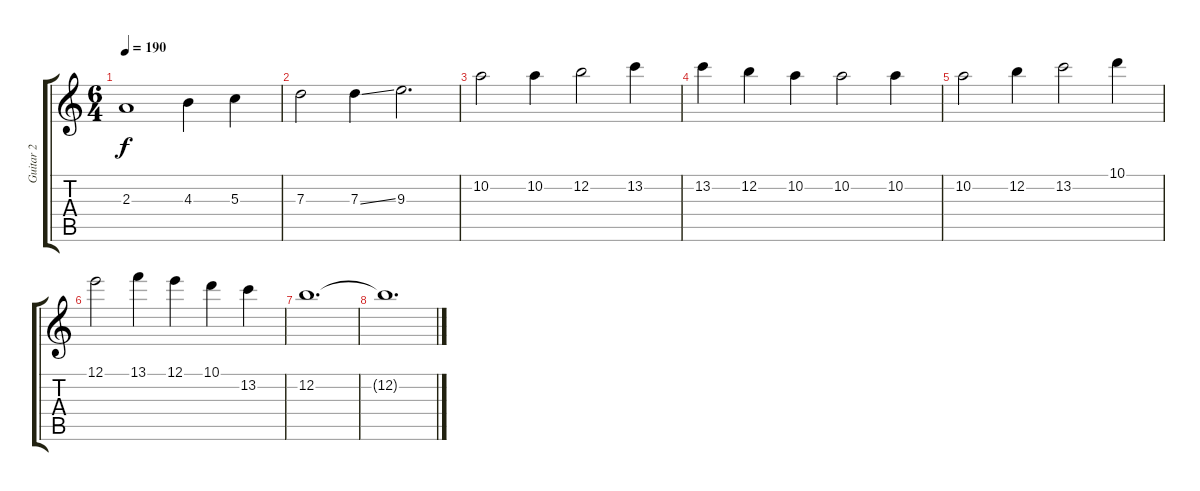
\track ("Guitar 2" "Guitar 2") {instrument electricguitarjazz}
\staff {score tabs}
\tuning (E4 B3 G3 D3 A2 E2) {hide}
\ts (6 4)
\tempo 190
\clef g2
\ks c
2.3.1{dy f} 4.3.4 5.3.4 |
7.3.2 7.3{ss}.4 9.3.2{d} |
10.2.2 10.2.4 12.2.2 13.2.4 |
13.2.4 12.2.4 10.2.4 10.2.2 10.2.4 |
10.2.2 12.2.4 13.2.2 10.1.4 |
12.1.2 13.1.4 12.1.4 10.1.4 13.2.4 |
12.2.1{d} |
12.2{t}.1{d}
